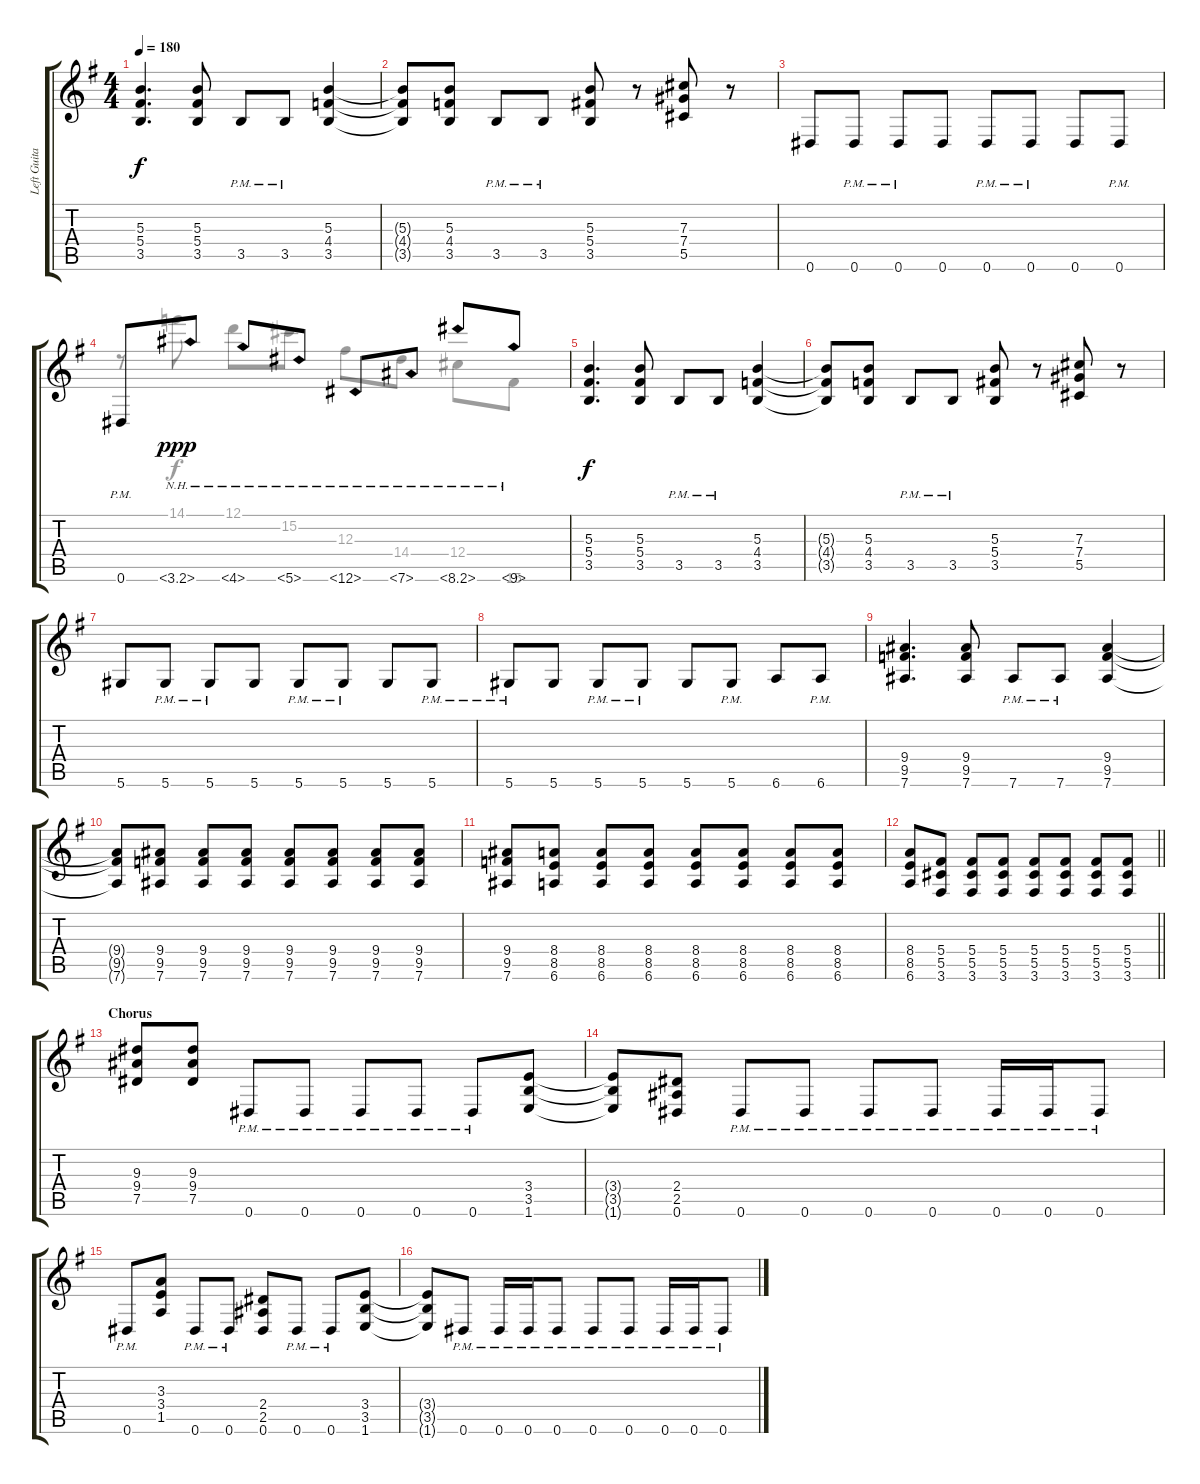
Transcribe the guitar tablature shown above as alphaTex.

\track ("Left Guitar" "Left Guita") {instrument overdrivenguitar}
\staff {score tabs}
\tuning (Eb4 Bb3 Gb3 Db3 Ab2 Eb2) {hide}
\voice
\ts (4 4)
\tempo 180
\clef g2
\ks g
(5.3 5.4 3.5).4{d dy f} (5.3 5.4 3.5).8 3.5{pm}.8 3.5{pm}.8 (5.3 4.4 3.5).4 |
(5.3{t} 4.4{t} 3.5{t}).8 (5.3 4.4 3.5).8 3.5{pm}.8 3.5{pm}.8 (5.3 5.4 3.5).8 r.8 (7.3 7.4 5.5).8 r.8 |
0.6.8 0.6{pm}.8 0.6{pm}.8 0.6.8 0.6{pm}.8 0.6{pm}.8 0.6.8 0.6{pm}.8 |
0.6{pm}.8 3.6{nh}.8{dy ppp} 4.6{nh}.8 5.6{nh}.8 6.6{nh}.8 7.6{nh}.8 8.6{nh}.8 9.6{nh}.8 |
(5.3 5.4 3.5).4{d dy f} (5.3 5.4 3.5).8 3.5{pm}.8 3.5{pm}.8 (5.3 4.4 3.5).4 |
(5.3{t} 4.4{t} 3.5{t}).8 (5.3 4.4 3.5).8 3.5{pm}.8 3.5{pm}.8 (5.3 5.4 3.5).8 r.8 (7.3 7.4 5.5).8 r.8 |
5.6.8 5.6{pm}.8 5.6{pm}.8 5.6.8 5.6{pm}.8 5.6{pm}.8 5.6.8 5.6{pm}.8 |
5.6{pm}.8 5.6.8 5.6{pm}.8 5.6{pm}.8 5.6.8 5.6{pm}.8 6.6.8 6.6{pm}.8 |
(9.4 9.5 7.6).4{d} (9.4 9.5 7.6).8 7.6{pm}.8 7.6{pm}.8 (9.4 9.5 7.6).4 |
(9.4{t} 9.5{t} 7.6{t}).8 (9.4 9.5 7.6).8 (9.4 9.5 7.6).8 (9.4 9.5 7.6).8 (9.4 9.5 7.6).8 (9.4 9.5 7.6).8 (9.4 9.5 7.6).8 (9.4 9.5 7.6).8 |
(9.4 9.5 7.6).8 (8.4 8.5 6.6).8 (8.4 8.5 6.6).8 (8.4 8.5 6.6).8 (8.4 8.5 6.6).8 (8.4 8.5 6.6).8 (8.4 8.5 6.6).8 (8.4 8.5 6.6).8 |
\barLineRight lightlight
(8.4 8.5 6.6).8 (5.4 5.5 3.6).8 (5.4 5.5 3.6).8 (5.4 5.5 3.6).8 (5.4 5.5 3.6).8 (5.4 5.5 3.6).8 (5.4 5.5 3.6).8 (5.4 5.5 3.6).8 |
\section ("" "Chorus")
(9.3 9.4 7.5).8 (9.3 9.4 7.5).8 0.6{pm}.8 0.6{pm}.8 0.6{pm}.8 0.6{pm}.8 0.6{pm}.8 (3.4 3.5 1.6).8 |
(3.4{t} 3.5{t} 1.6{t}).8 (2.4 2.5 0.6).8 0.6{pm}.8 0.6{pm}.8 0.6{pm}.8 0.6{pm}.8 0.6{pm}.16 0.6{pm}.16 0.6{pm}.8 |
0.6{pm}.8 (3.3 3.4 1.5).8 0.6{pm}.8 0.6{pm}.8 (2.4 2.5 0.6).8 0.6{pm}.8 0.6{pm}.8 (3.4 3.5 1.6).8 |
(3.4{t} 3.5{t} 1.6{t}).8 0.6{pm}.8 0.6{pm}.16 0.6{pm}.16 0.6{pm}.8 0.6{pm}.8 0.6{pm}.8 0.6{pm}.16 0.6{pm}.16 0.6{pm}.8
\voice
\clef g2
\ottava regular
\simile none
\ks g
|
|
|
r.8 14.1.8 12.1.8 15.2.8 12.3.8 14.4.8 12.4.8 15.6.8 |
|
|
|
|
|
|
|
\barLineRight lightlight
|
|
|
|
